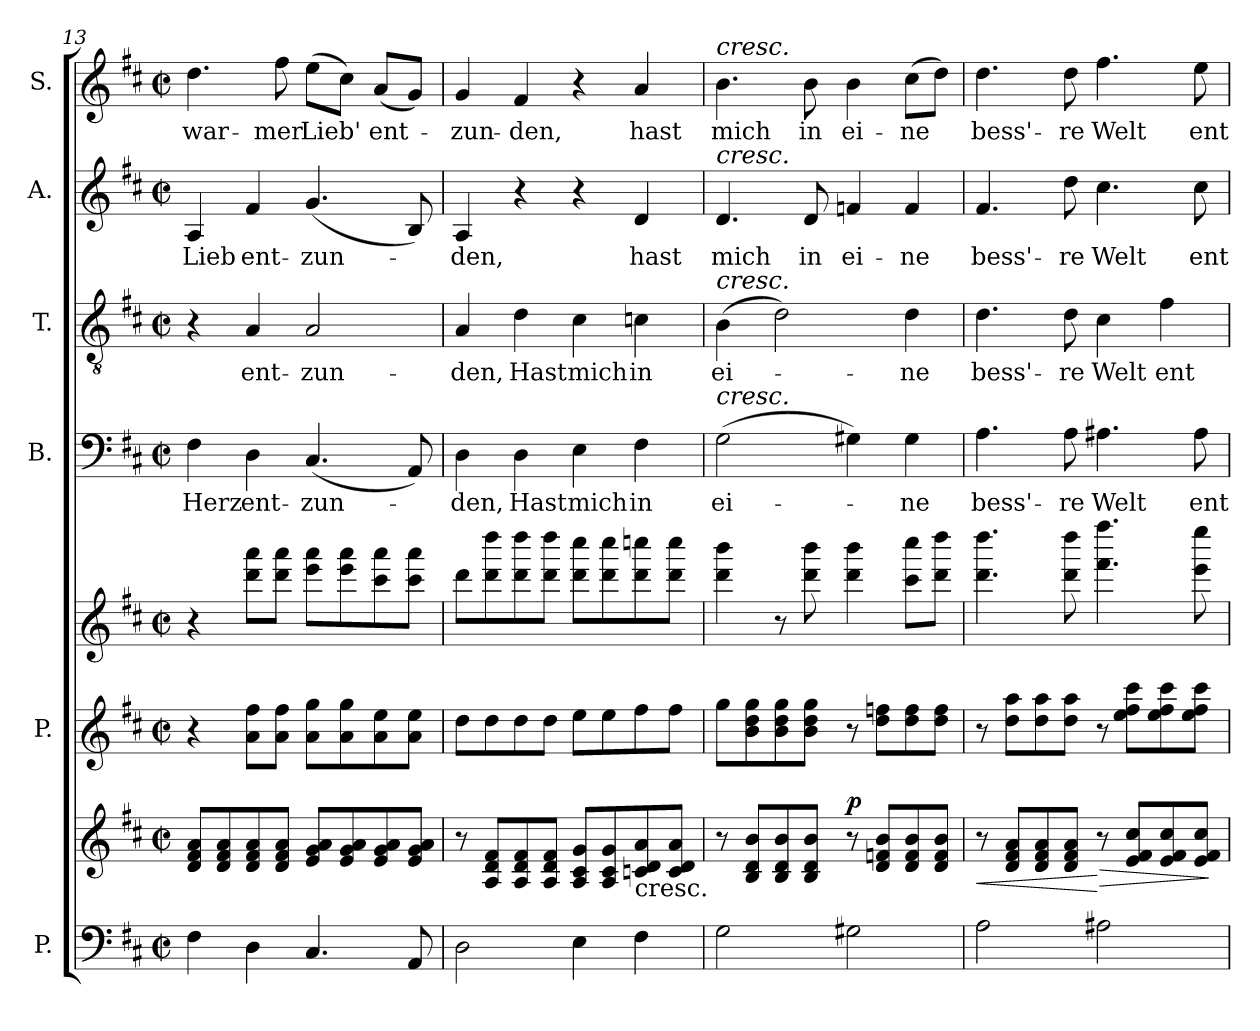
**kern	**kern	**dynam	**kern	**kern	**kern	**text	**kern	**text	**kern	**text	**kern	**text
*part6	*part6	*part6	*part5	*part5	*part4	*part4	*part3	*part3	*part2	*part2	*part1	*part1
*staff8	*staff7	*staff7/8	*staff6	*staff5	*staff4	*staff4	*staff3	*staff3	*staff2	*staff2	*staff1	*staff1
*I"P.	*	*	*I"P.	*	*I"B.	*	*I"T.	*	*I"A.	*	*I"S.	*
*I'P.	*	*	*I'P.	*	*I'B.	*	*I'T.	*	*I'A.	*	*I'S.	*
*clefF4	*clefG2	*	*clefG2	*clefG2	*clefF4	*	*clefGv2	*	*clefG2	*	*clefG2	*
*k[f#c#]	*k[f#c#]	*	*k[f#c#]	*k[f#c#]	*k[f#c#]	*	*k[f#c#]	*	*k[f#c#]	*	*k[f#c#]	*
*M2/2	*M2/2	*	*M2/2	*M2/2	*M2/2	*	*M2/2	*	*M2/2	*	*M2/2	*
*met(c|)	*met(c|)	*	*met(c|)	*met(c|)	*met(c|)	*	*met(c|)	*	*met(c|)	*	*met(c|)	*
=13	=13	=13	=13	=13	=13	=13	=13	=13	=13	=13	=13	=13
!	!	!	!	!	!	!LO:LY:b	!	!	!	!LO:LY:b	!	!LO:LY:b
4F#\	8d/ 8f#/ 8a/L	.	4r	4r	4F#\	Herz	4r	.	4A/	Lieb	4.dd\	war-
.	8d/ 8f#/ 8a/	.	.	.	.	.	.	.	.	.	.	.
!	!	!	!	!	!	!LO:LY:b	!	!LO:LY:b	!	!LO:LY:b	!	!
4D\	8d/ 8f#/ 8a/	.	8a\ 8ff#\L	8ddd\ 8aaa\L	4D\	ent-	4A/	ent-	4f#/	ent-	.	.
!	!	!	!	!	!	!	!	!	!	!	!	!LO:LY:b
.	8d/ 8f#/ 8a/J	.	8a\ 8ff#\J	8ddd\ 8aaa\J	.	.	.	.	.	.	8ff#\	-mer
!	!	!	!	!	!	!LO:LY:b	!	!LO:LY:b	!	!LO:LY:b	!	!LO:LY:b
4.C#/	8e/ 8g/ 8a/L	.	8a\ 8gg\L	8eee\ 8aaa\L	(<4.C#/	-zun-	2A/	-zun-	(<4.g/	-zun-	(>8ee\L	Lieb'
.	8e/ 8g/ 8a/	.	8a\ 8gg\	8eee\ 8aaa\	.	.	.	.	.	.	8cc#\J)	.
!	!	!	!	!	!	!	!	!	!	!	!	!LO:LY:b
.	8e/ 8g/ 8a/	.	8a\ 8ee\	8ccc#\ 8aaa\	.	.	.	.	.	.	(<8a/L	ent-
8AA/	8e/ 8g/ 8a/J	.	8a\ 8ee\J	8ccc#\ 8aaa\J	8AA/)	.	.	.	8B/)	.	8g/J)	.
=14	=14	=14	=14	=14	=14	=14	=14	=14	=14	=14	=14	=14
!	!	!	!	!	!	!LO:LY:b	!	!LO:LY:b	!	!LO:LY:b	!	!LO:LY:b
2D\	8r	.	8dd\L	8ddd\L	4D\	-den,	4A/	-den,	4A/	-den,	4g/	-zun-
.	8A/ 8d/ 8f#/L	.	8dd\	8ddd\ 8dddd\	.	.	.	.	.	.	.	.
!	!	!	!	!	!	!LO:LY:b	!	!LO:LY:b	!	!	!	!LO:LY:b
.	8A/ 8d/ 8f#/	.	8dd\	8ddd\ 8dddd\	4D\	Hast	4d\	Hast	4r	.	4f#/	-den,
.	8A/ 8d/ 8f#/J	.	8dd\J	8ddd\ 8dddd\J	.	.	.	.	.	.	.	.
!	!	!	!	!	!	!LO:LY:b	!	!LO:LY:b	!	!	!	!
4E\	8A/ 8c#/ 8g/L	.	8ee\L	8ddd\ 8cccc#\L	4E\	mich	4c#\	mich	4r	.	4r	.
.	8A/ 8c#/ 8g/	.	8ee\	8ddd\ 8cccc#\	.	.	.	.	.	.	.	.
!	!LO:TX:b:t=cresc.	!	!	!	!	!	!	!	!	!	!	!
!	!	!	!	!	!	!LO:LY:b	!	!LO:LY:b	!	!LO:LY:b	!	!LO:LY:b
4F#\	8cn/ 8d/ 8a/	.	8ff#\	8ddd\ 8ccccn\	4F#\	in	4cn\	in	4d/	hast	4a/	hast
.	8c/ 8d/ 8a/J	.	8ff#\J	8ddd\ 8cccc\J	.	.	.	.	.	.	.	.
=15	=15	=15	=15	=15	=15	=15	=15	=15	=15	=15	=15	=15
!	!	!	!	!	!	!	!	!	!	!	!LO:TX:a:i:t=cresc.	!
!	!	!	!	!	!	!	!	!	!LO:TX:a:i:t=cresc.	!	!	!
!	!	!	!	!	!	!	!LO:TX:a:i:t=cresc.	!	!	!	!	!
!	!	!	!	!	!LO:TX:a:i:t=cresc.	!	!	!	!	!	!	!
!	!	!	!	!	!	!LO:LY:b	!	!LO:LY:b	!	!LO:LY:b	!	!LO:LY:b
2G\	8r	.	8gg\L	4ddd\ 4bbb\	(>2G\	ei-	(>4B\	ei-	4.d/	mich	4.b\	mich
.	8B/ 8d/ 8b/L	.	8b\ 8dd\ 8gg\	.	.	.	.	.	.	.	.	.
.	8B/ 8d/ 8b/	.	8b\ 8dd\ 8gg\	8r	.	.	2d\)	.	.	.	.	.
!	!	!	!	!	!	!	!	!	!	!LO:LY:b	!	!LO:LY:b
.	8B/ 8d/ 8b/J	.	8b\ 8dd\ 8gg\J	8ddd\ 8bbb\	.	.	.	.	8d/	in	8b\	in
!	!	!LO:DY:a	!	!	!	!	!	!	!	!LO:LY:b	!	!LO:LY:b
2G#X\	8r	p	8r	4ddd\ 4bbb\	4G#X\)	.	.	.	4fn/	ei-	4b\	ei-
.	8d/ 8fn/ 8b/L	.	8dd\ 8ffn\L	.	.	.	.	.	.	.	.	.
!	!	!	!	!	!	!LO:LY:b	!	!LO:LY:b	!	!LO:LY:b	!	!LO:LY:b
.	8d/ 8f/ 8b/	.	8dd\ 8ff\	8ccc#\ 8cccc#\L	4G#\	-ne	4d\	-ne	4f/	-ne	(>8cc#\L	-ne
.	8d/ 8f/ 8b/J	.	8dd\ 8ff\J	8ddd\ 8dddd\J	.	.	.	.	.	.	8dd\J)	.
=16	=16	=16	=16	=16	=16	=16	=16	=16	=16	=16	=16	=16
!	!	!LO:HP:b	!	!	!	!LO:LY:b	!	!LO:LY:b	!	!LO:LY:b	!	!LO:LY:b
2A\	8r	<	8r	4.ddd\ 4.dddd\	4.A\	bess'-	4.d\	bess'-	4.f#/	bess'-	4.dd\	bess'-
.	8d/ 8f#/ 8a/L	.	8dd\ 8aa\L	.	.	.	.	.	.	.	.	.
.	8d/ 8f#/ 8a/	.	8dd\ 8aa\	.	.	.	.	.	.	.	.	.
!	!	!	!	!	!	!LO:LY:b	!	!LO:LY:b	!	!LO:LY:b	!	!LO:LY:b
.	8d/ 8f#/ 8a/J	.	8dd\ 8aa\J	8ddd\ 8dddd\	8A\	-re	8d\	-re	8dd\	-re	8dd\	-re
!	!	!LO:HP:n=1:b	!	!	!	!LO:LY:b	!	!LO:LY:b	!	!LO:LY:b	!	!LO:LY:b
2A#X\	8r	[ >	8r	4.fff#\ 4.ffff#\	4.A#X\	Welt	4c#\	Welt	4.cc#\	Welt	4.ff#\	Welt
.	8e/ 8f#/ 8cc#/L	.	8ee\ 8ff#\ 8ccc#\L	.	.	.	.	.	.	.	.	.
!	!	!	!	!	!	!	!	!LO:LY:b	!	!	!	!
.	8e/ 8f#/ 8cc#/	.	8ee\ 8ff#\ 8ccc#\	.	.	.	4f#\	ent-	.	.	.	.
!	!	!	!	!	!	!LO:LY:b	!	!	!	!LO:LY:b	!	!LO:LY:b
.	8e/ 8f#/ 8cc#/J	.	8ee\ 8ff#\ 8ccc#\J	8eee\ 8eeee\	8A#\	ent-	.	.	8cc#\	ent-	8ee\	ent-
.	.	]	.	.	.	.	.	.	.	.	.	.
=	=	=	=	=	=	=	=	=	=	=	=	=
*-	*-	*-	*-	*-	*-	*-	*-	*-	*-	*-	*-	*-
